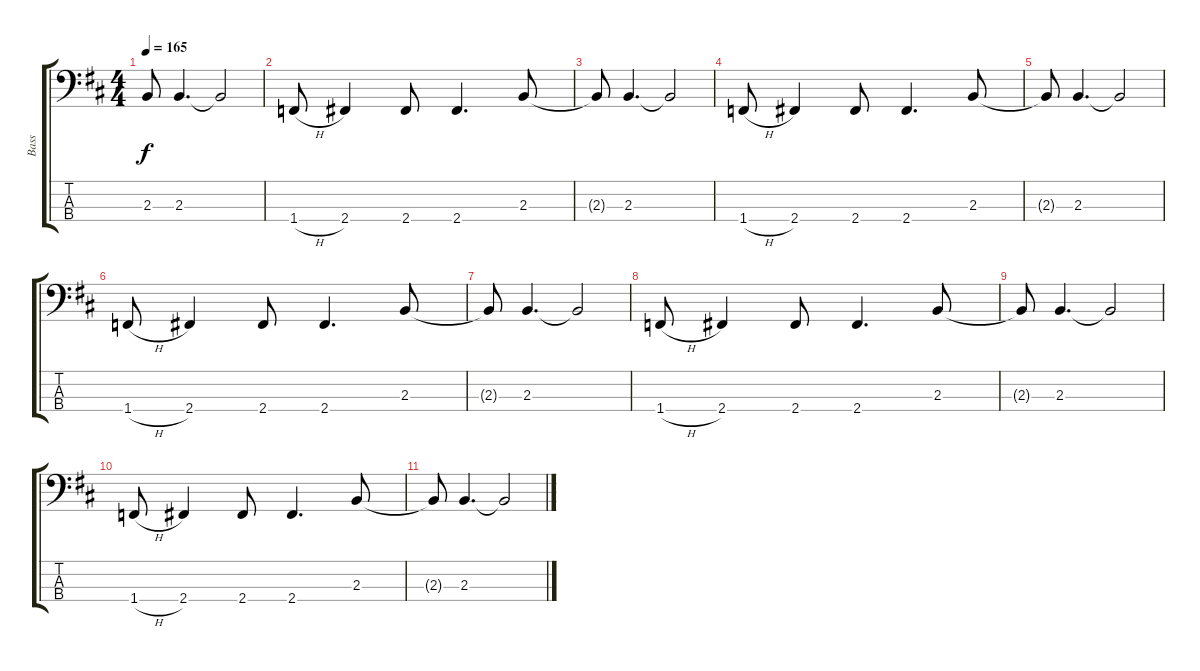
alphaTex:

\track ("Bass" "Bass") {instrument electricbassfinger}
\staff {score tabs}
\tuning (G2 D2 A1 E1) {hide}
\ts (4 4)
\tempo 165
\clef f4
\ks d
2.3{t}.8{dy f} 2.3.4{d} 2.3{t}.2 |
1.4{h}.8 2.4.4 2.4.8 2.4.4{d} 2.3.8 |
2.3{t}.8 2.3.4{d} 2.3{t}.2 |
1.4{h}.8 2.4.4 2.4.8 2.4.4{d} 2.3.8 |
2.3{t}.8 2.3.4{d} 2.3{t}.2 |
1.4{h}.8 2.4.4 2.4.8 2.4.4{d} 2.3.8 |
2.3{t}.8 2.3.4{d} 2.3{t}.2 |
1.4{h}.8 2.4.4 2.4.8 2.4.4{d} 2.3.8 |
2.3{t}.8 2.3.4{d} 2.3{t}.2 |
1.4{h}.8 2.4.4 2.4.8 2.4.4{d} 2.3.8 |
2.3{t}.8 2.3.4{d} 2.3{t}.2
